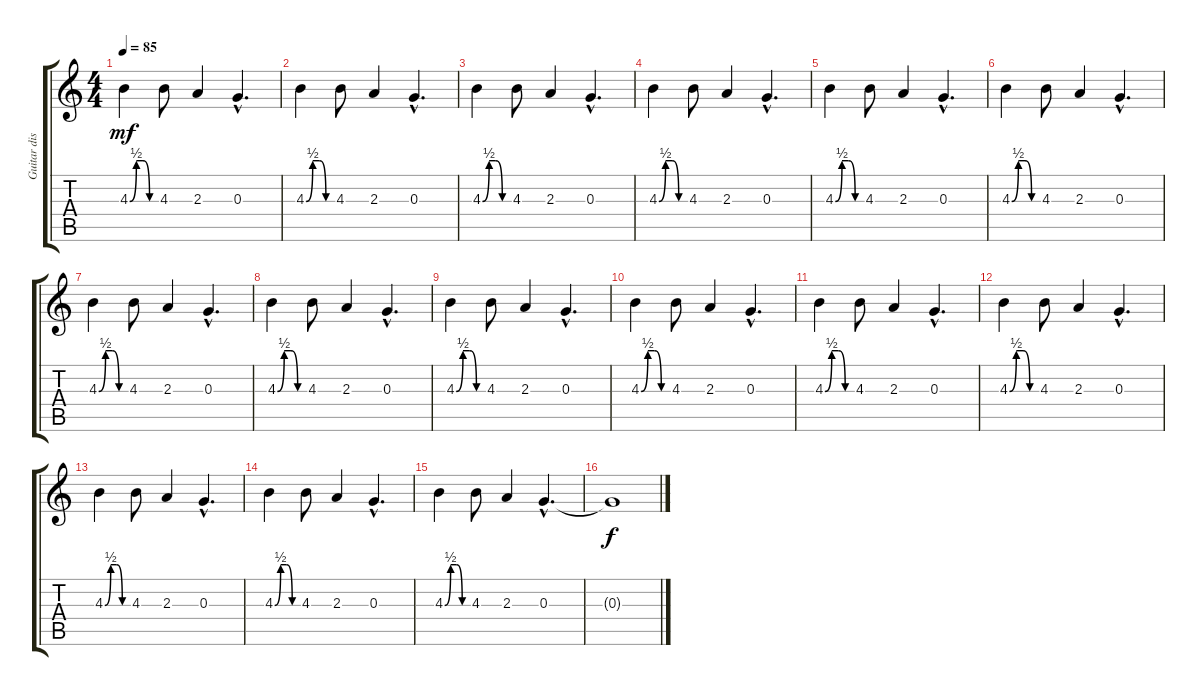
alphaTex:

\track ("Guitar disto (solo)" "Guitar dis") {instrument overdrivenguitar}
\staff {score tabs}
\tuning (E4 B3 G3 D3 A2 E2) {hide}
\ts (4 4)
\tempo 85
\clef g2
\ks c
4.3{be (custom 0 0 15 2 30 2 45 0 60 0)}.4{dy mf} 4.3.8 2.3.4 0.3{hac}.4{d} |
4.3{be (custom 0 0 15 2 30 2 45 0 60 0)}.4 4.3.8 2.3.4 0.3{hac}.4{d} |
4.3{be (custom 0 0 15 2 30 2 45 0 60 0)}.4 4.3.8 2.3.4 0.3{hac}.4{d} |
4.3{be (custom 0 0 15 2 30 2 45 0 60 0)}.4 4.3.8 2.3.4 0.3{hac}.4{d} |
4.3{be (custom 0 0 15 2 30 2 45 0 60 0)}.4 4.3.8 2.3.4 0.3{hac}.4{d} |
4.3{be (custom 0 0 15 2 30 2 45 0 60 0)}.4 4.3.8 2.3.4 0.3{hac}.4{d} |
4.3{be (custom 0 0 15 2 30 2 45 0 60 0)}.4 4.3.8 2.3.4 0.3{hac}.4{d} |
4.3{be (custom 0 0 15 2 30 2 45 0 60 0)}.4 4.3.8 2.3.4 0.3{hac}.4{d} |
4.3{be (custom 0 0 15 2 30 2 45 0 60 0)}.4 4.3.8 2.3.4 0.3{hac}.4{d} |
4.3{be (custom 0 0 15 2 30 2 45 0 60 0)}.4 4.3.8 2.3.4 0.3{hac}.4{d} |
4.3{be (custom 0 0 15 2 30 2 45 0 60 0)}.4 4.3.8 2.3.4 0.3{hac}.4{d} |
4.3{be (custom 0 0 15 2 30 2 45 0 60 0)}.4 4.3.8 2.3.4 0.3{hac}.4{d} |
4.3{be (custom 0 0 15 2 30 2 45 0 60 0)}.4 4.3.8 2.3.4 0.3{hac}.4{d} |
4.3{be (custom 0 0 15 2 30 2 45 0 60 0)}.4 4.3.8 2.3.4 0.3{hac}.4{d} |
4.3{be (custom 0 0 15 2 30 2 45 0 60 0)}.4 4.3.8 2.3.4 0.3{hac}.4{d} |
0.3{t}.1{dy f}
